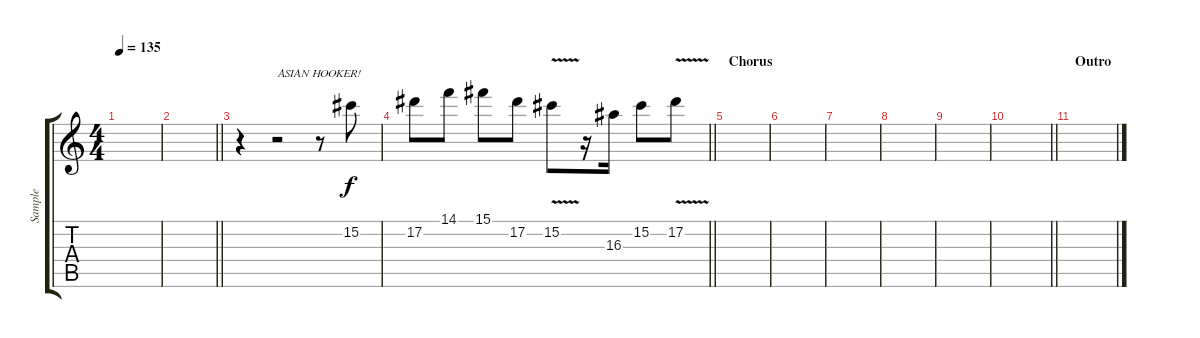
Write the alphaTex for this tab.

\track ("Sample" "Sample") {instrument acousticguitarnylon}
\staff {score tabs}
\tuning (Eb4 Bb3 Gb3 Db3 Ab2 Eb2) {hide}
\ts (4 4)
\tempo 135
\clef g2
\ks c
|
\barLineRight lightlight
|
r.4 r.2{txt "ASIAN HOOKER!"} r.8 15.2.8 |
\barLineRight lightlight
17.2.8 14.1.8 15.1.8 17.2.8 15.2{v}.8 r.16 16.3.16 15.2.8 17.2{v}.8 |
\section ("" "Chorus")
|
|
|
|
|
\barLineRight lightlight
|
\section ("" "Outro")
